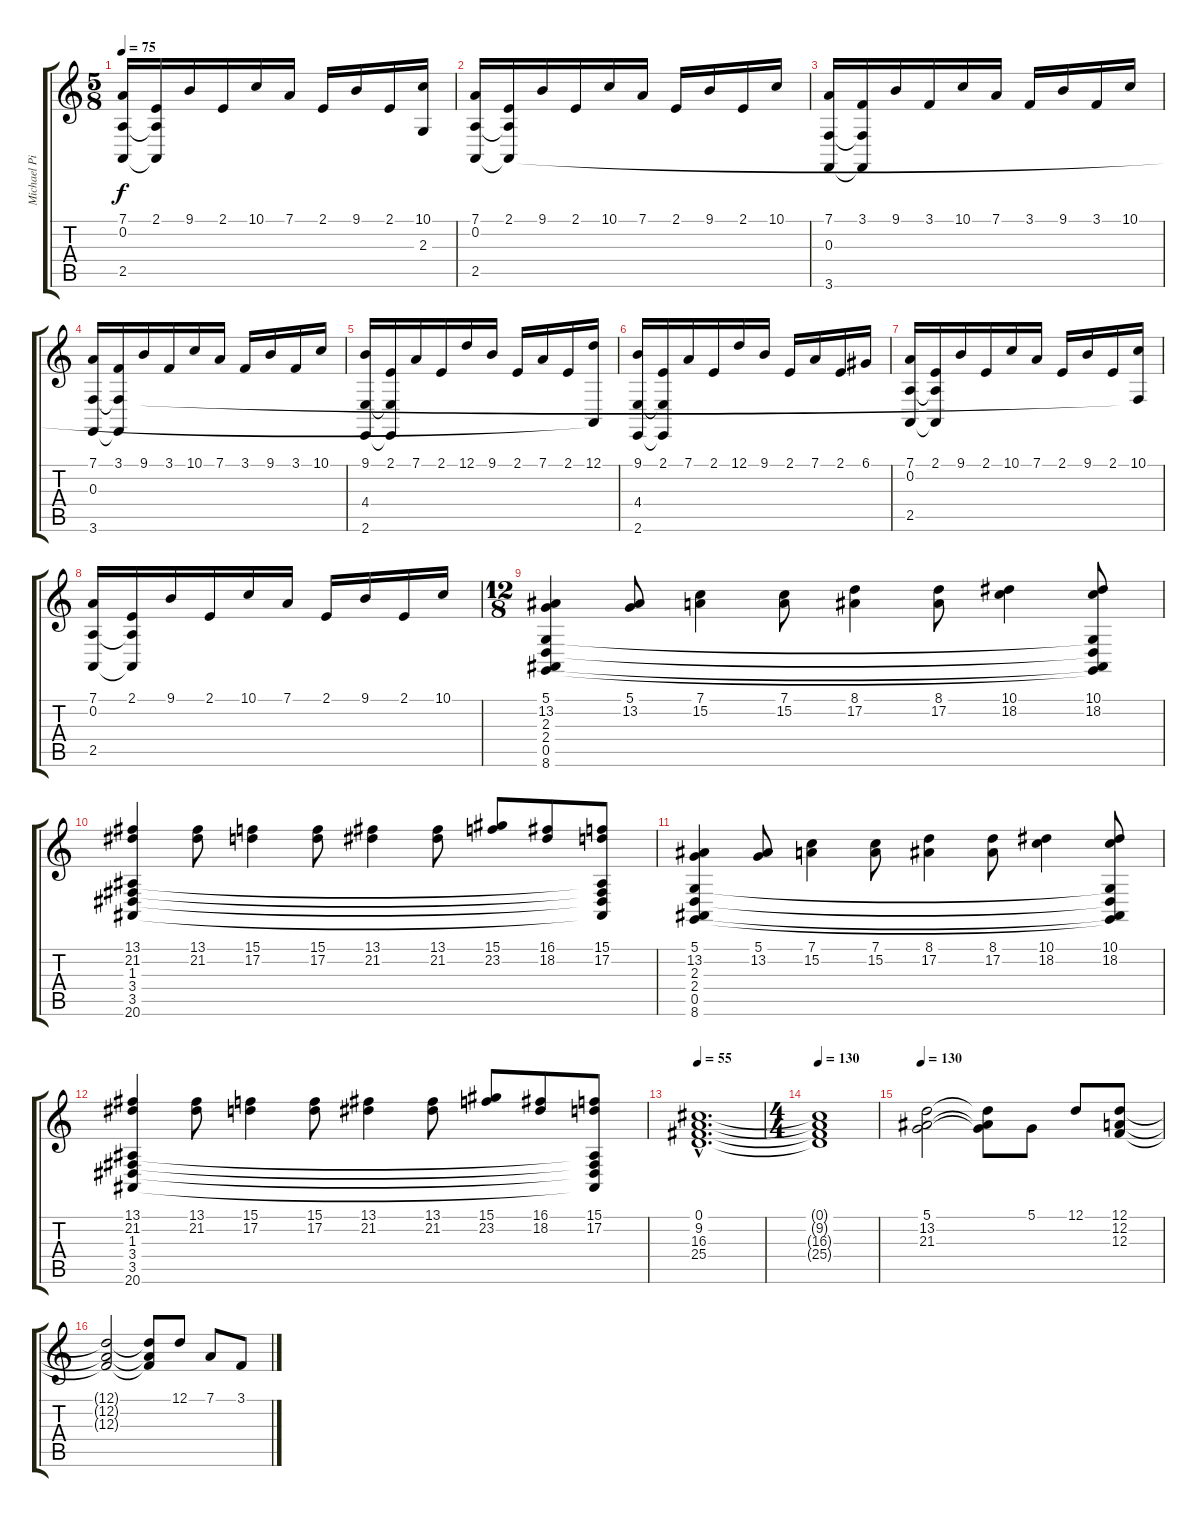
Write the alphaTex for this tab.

\track ("Michael Pinnella - Piano" "Michael Pi") {instrument acousticgrandpiano}
\staff {score tabs}
\tuning (D4 A3 F3 C3 G2 D2) {hide}
\ts (5 8)
\tempo 75
\clef g2
\ks c
(7.1 0.2 2.5).16{dy f} (2.1 0.2{t} 2.5{t}).16 9.1.16 2.1.16 10.1.16 7.1.16 2.1.16 9.1.16 2.1.16 (10.1 2.3{t}).16 |
(7.1 0.2 2.5).16 (2.1 0.2{t} 2.5{t}).16 9.1.16 2.1.16 10.1.16 7.1.16 2.1.16 9.1.16 2.1.16 10.1.16 |
(7.1 0.3 3.6).16 (3.1 0.3{t} 3.6{t}).16 9.1.16 3.1.16 10.1.16 7.1.16 3.1.16 9.1.16 3.1.16 10.1.16 |
(7.1 0.3 3.6).16 (3.1 0.3{t} 3.6{t}).16 9.1.16 3.1.16 10.1.16 7.1.16 3.1.16 9.1.16 3.1.16 10.1.16 |
(9.1 4.4 2.6).16 (2.1 4.4{t} 2.6{t}).16 7.1.16 2.1.16 12.1.16 9.1.16 2.1.16 7.1.16 2.1.16 (12.1 2.5{t}).16 |
(9.1 4.4 2.6).16 (2.1 4.4{t} 2.6{t}).16 7.1.16 2.1.16 12.1.16 9.1.16 2.1.16 7.1.16 2.1.16 6.1.16 |
(7.1 0.2 2.5).16 (2.1 0.2{t} 2.5{t}).16 9.1.16 2.1.16 10.1.16 7.1.16 2.1.16 9.1.16 2.1.16 (10.1 0.3{t}).16 |
(7.1 0.2 2.5).16 (2.1 0.2{t} 2.5{t}).16 9.1.16 2.1.16 10.1.16 7.1.16 2.1.16 9.1.16 2.1.16 10.1.16 |
\ts (12 8)
(5.1 13.2 2.3 2.4 0.5 8.6).4 (5.1 13.2).8 (7.1 15.2).4 (7.1 15.2).8 (8.1 17.2).4 (8.1 17.2).8 (10.1 18.2).4 (10.1 18.2 2.3{t} 2.4{t} 0.5{t} 8.6{t}).8 |
(13.1 21.2 1.3 3.4 3.5 20.6).4 (13.1 21.2).8 (15.1 17.2).4 (15.1 17.2).8 (13.1 21.2).4 (13.1 21.2).8 (15.1 23.2).8 (16.1 18.2).8 (15.1 17.2 1.3{t} 3.4{t} 3.5{t} 20.6{t}).8 |
(5.1 13.2 2.3 2.4 0.5 8.6).4 (5.1 13.2).8 (7.1 15.2).4 (7.1 15.2).8 (8.1 17.2).4 (8.1 17.2).8 (10.1 18.2).4 (10.1 18.2 2.3{t} 2.4{t} 0.5{t} 8.6{t}).8 |
(13.1 21.2 1.3 3.4 3.5 20.6).4 (13.1 21.2).8 (15.1 17.2).4 (15.1 17.2).8 (13.1 21.2).4 (13.1 21.2).8 (15.1 23.2).8 (16.1 18.2).8 (15.1 17.2 1.3{t} 3.4{t} 3.5{t} 20.6{t}).8 |
\tempo 55
(0.1{hac} 9.2{hac} 16.3{hac} 25.4{hac}).1{d} |
\ts (4 4)
\tempo 130
(0.1{t} 9.2{t} 16.3{t} 25.4{t}).1 |
\tempo 130
(5.1 13.2 21.3).2 (5.1{t} 13.2{t} 21.3{t}).8 5.1.8 12.1.8 (12.1 12.2 12.3).8 |
(12.1{t} 12.2{t} 12.3{t}).2 (12.1{t} 12.2{t} 12.3{t}).8 12.1.8 7.1.8 3.1.8
